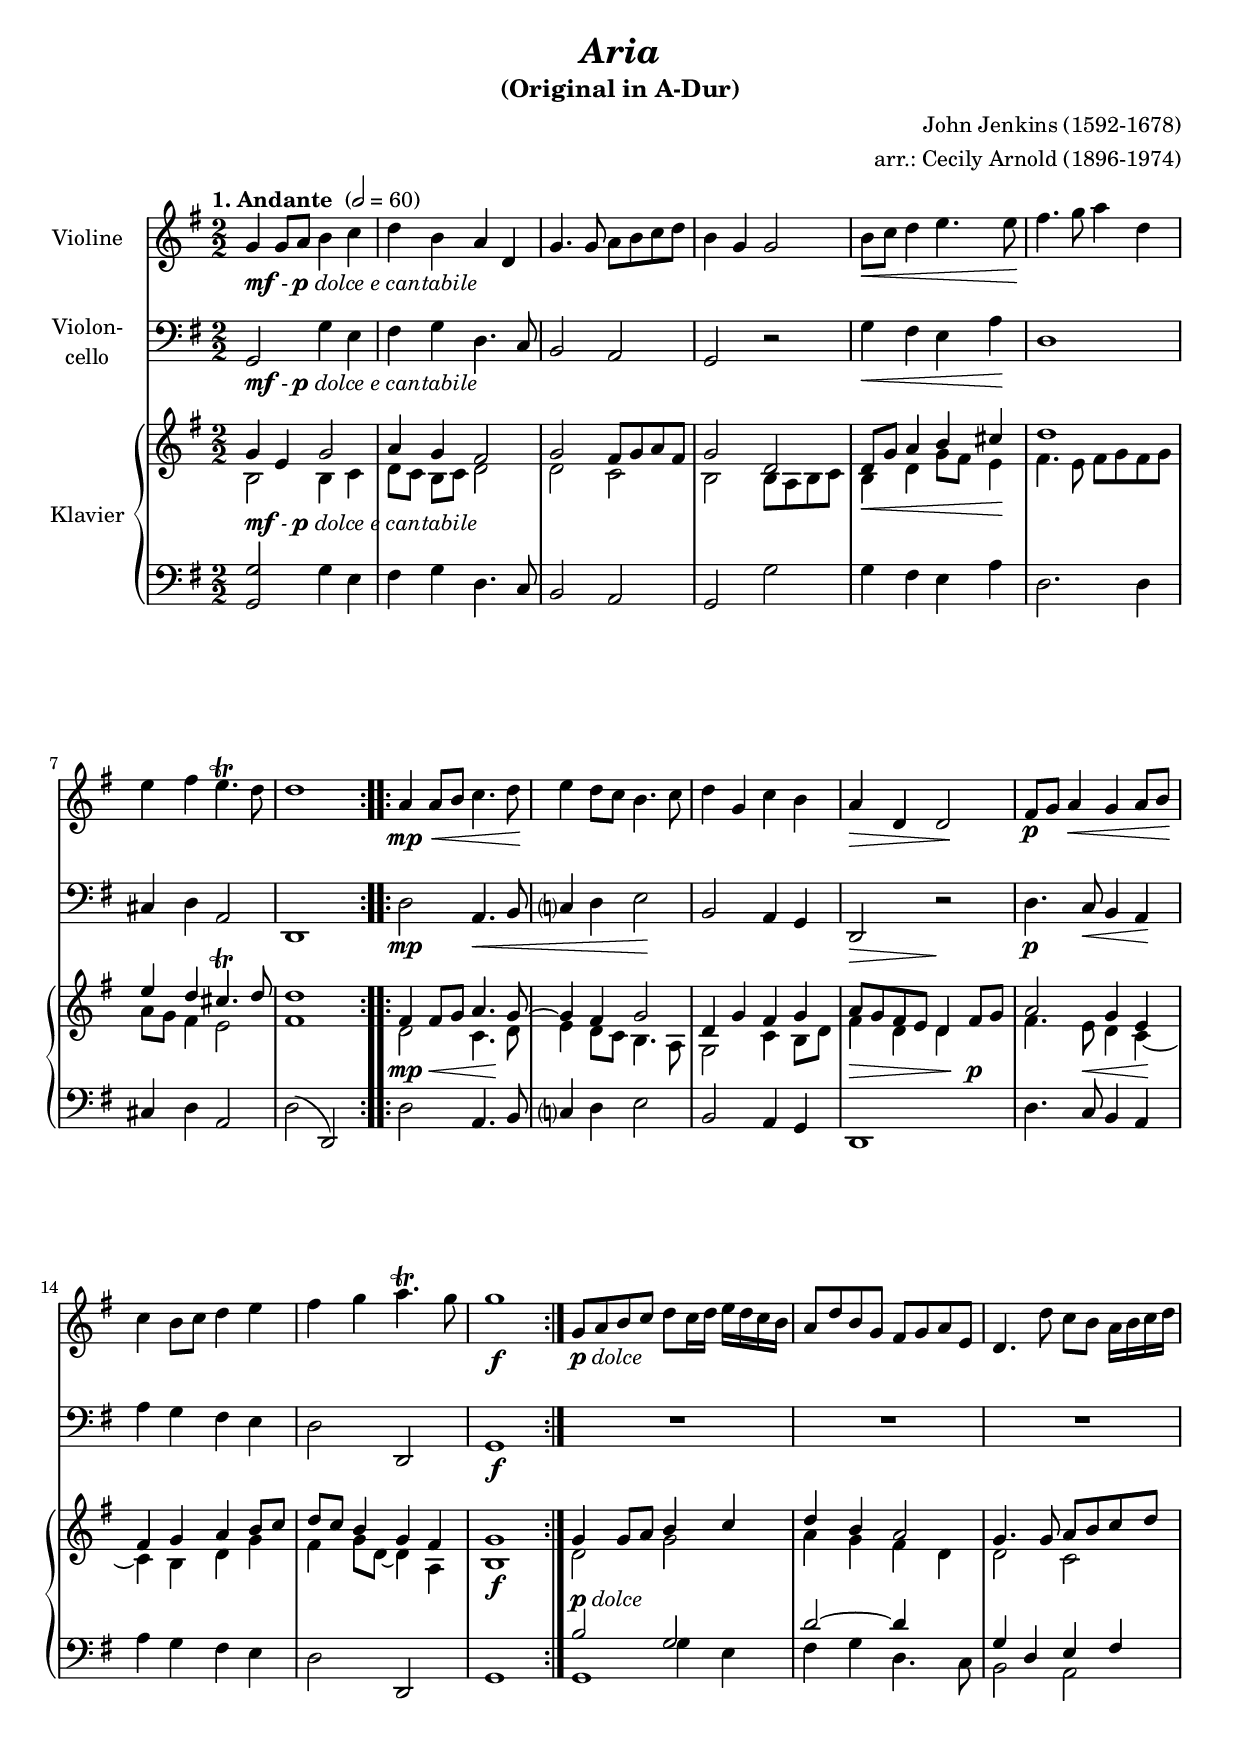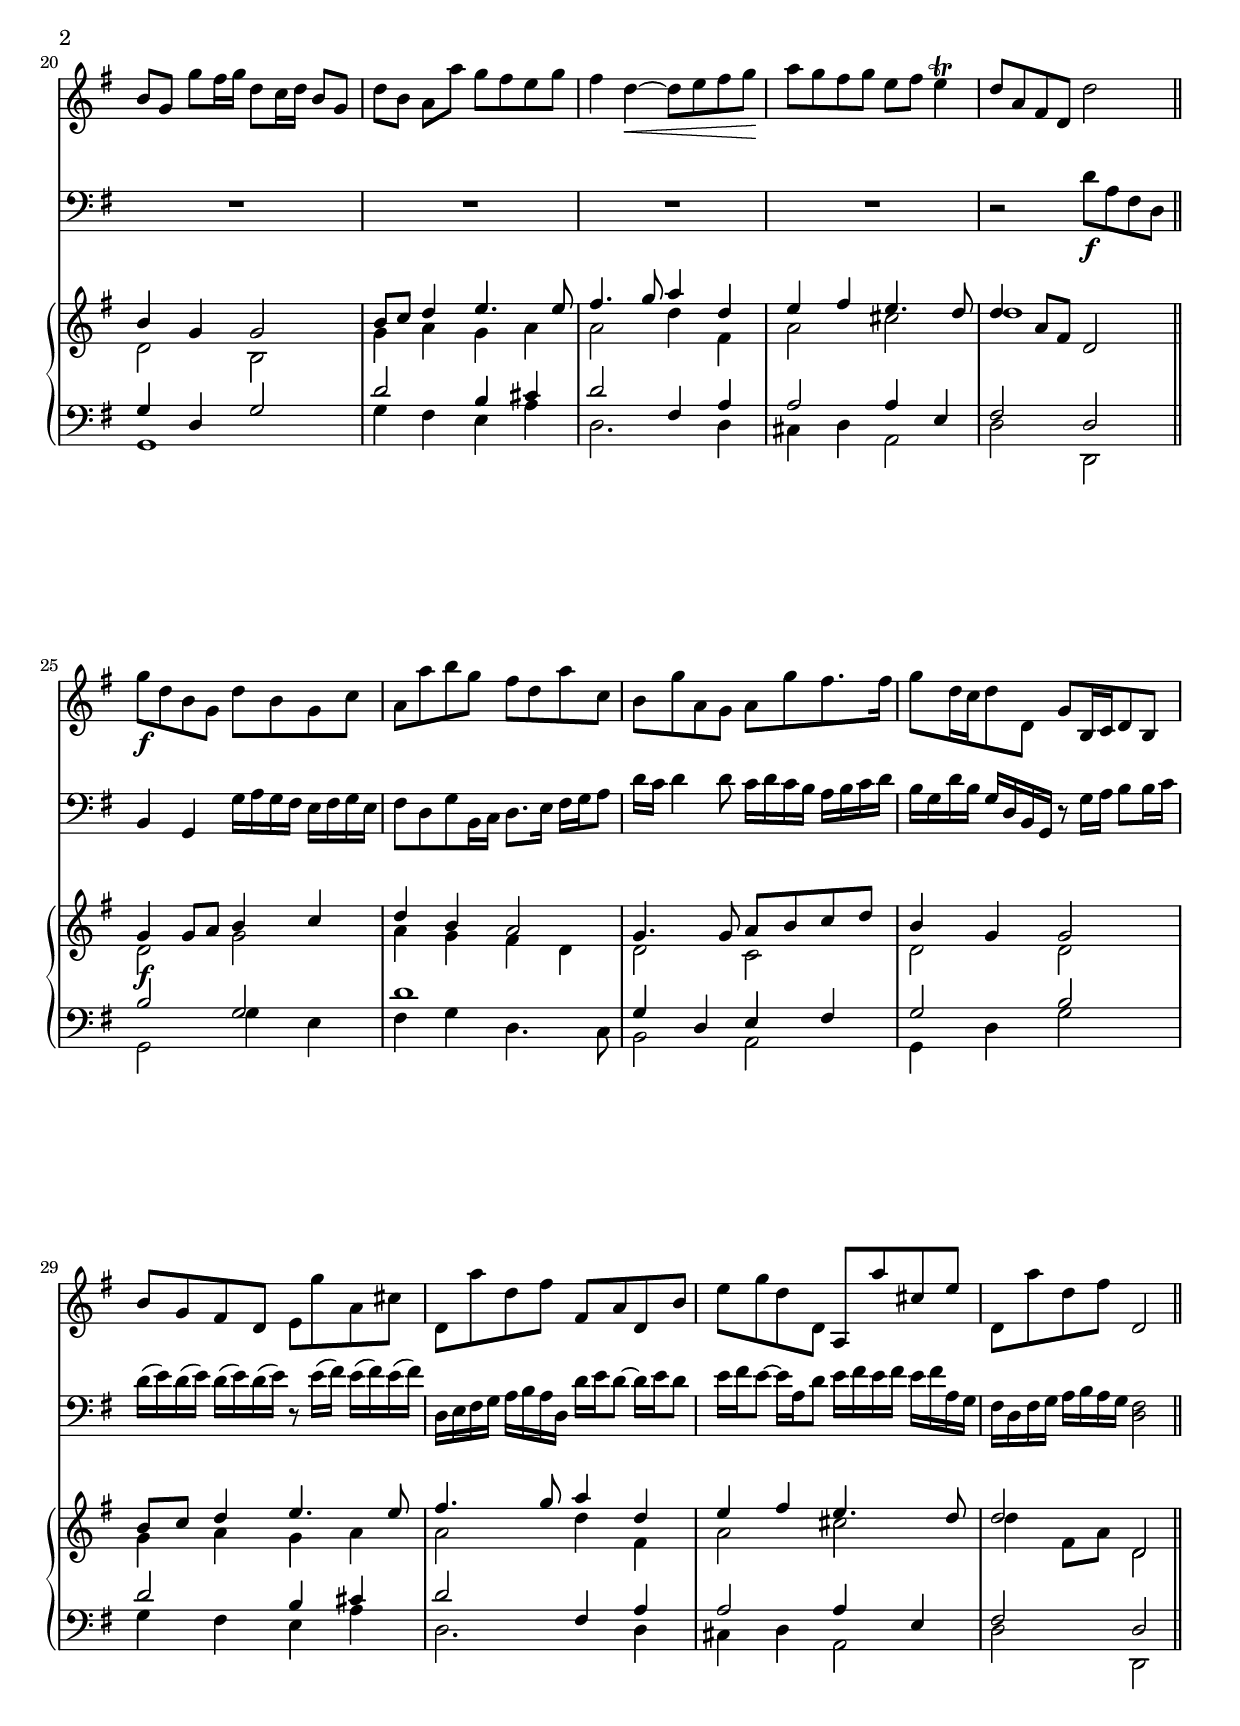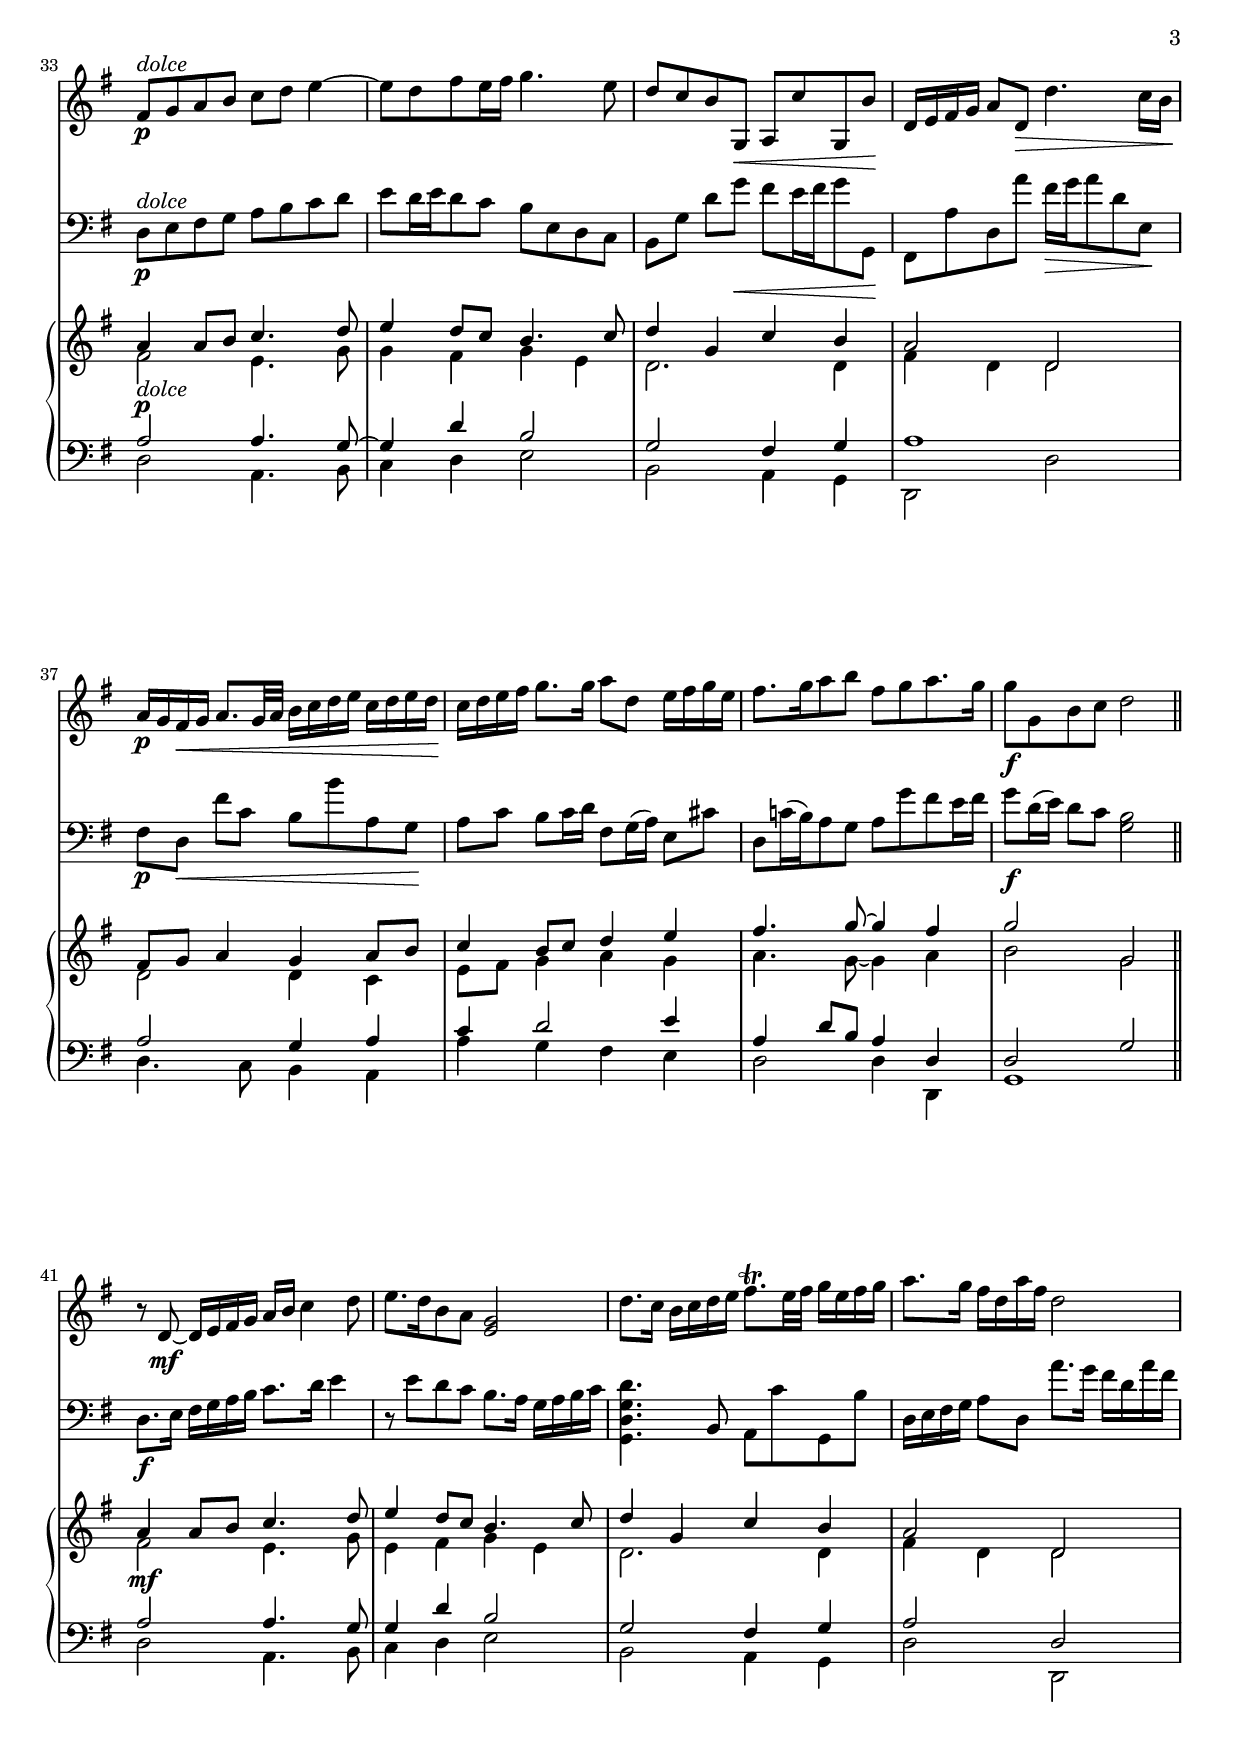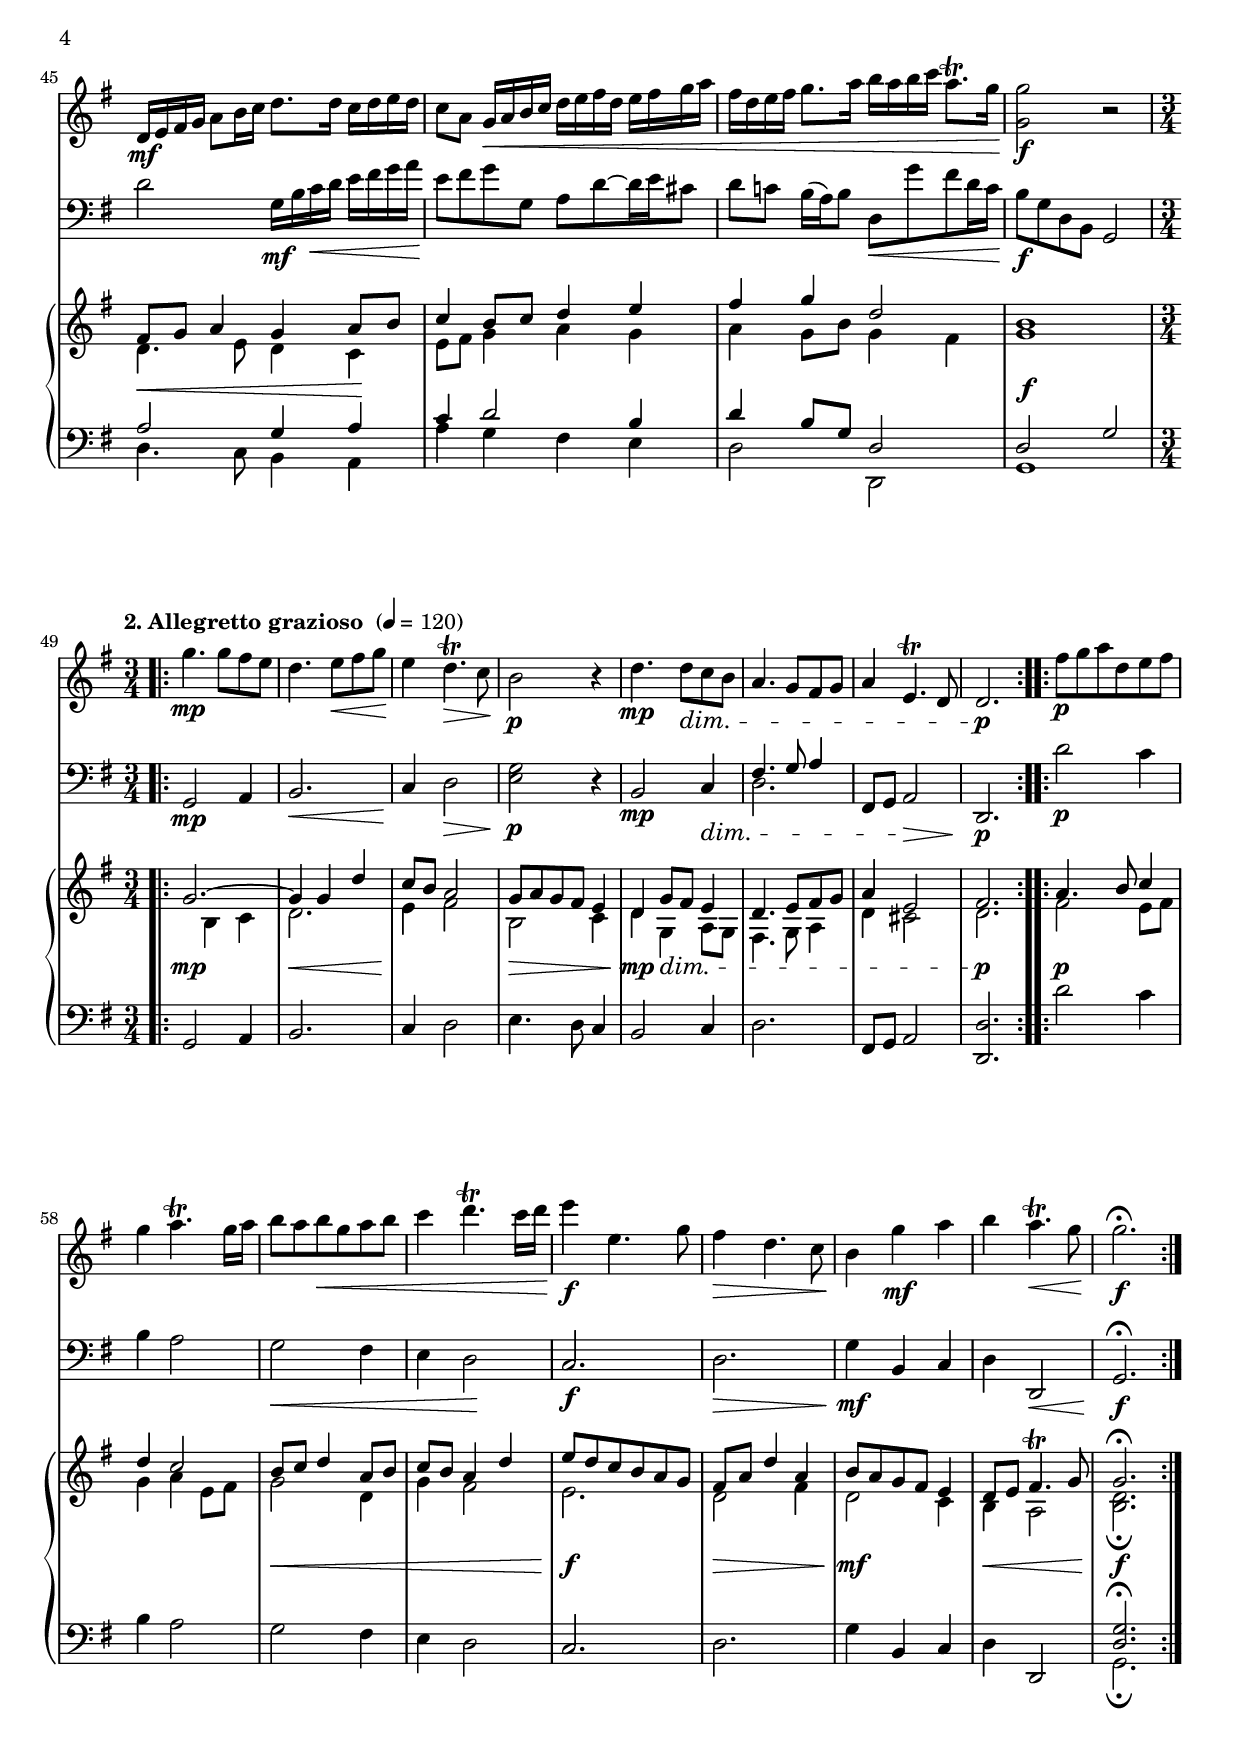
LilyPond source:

\version "2.18.2"
\include "deutsch.ly"

#(set-global-staff-size 19)

\header {
  title     = \markup \bold \italic "Aria"
  subtitle  = "(Original in A-Dur)"
  composer  = "John Jenkins (1592-1678)"
  arranger  = "arr.: Cecily Arnold (1896-1974)"
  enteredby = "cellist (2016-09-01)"
%  piece     = ""
}

voiceconsts = {
  \key a \major
  \numericTimeSignature
%  \compressFullBarRests
  \set tupletSpannerDuration = #(ly:make-moment 1 4)
  % Set default beaming for all staves
%  \set Timing.beamExceptions = #'()
%  \set Timing.baseMoment     = #(ly:make-moment 1 4)
%  \set Timing.beatStructure  = #'(1 1 1)
}

mist = "string ensemble 1"
miba = "bassoon"
%mist = "trumpet"
%miba = "trombone"
%mikl = "acoustic grand"
mikl = "harpsichord"

dolce = \markup \italic "dolce"
mfpdc = \markup { \dynamic mf "-" \dynamic p \italic "dolce e cantabile" }
pdol  = \markup { \dynamic p \italic "dolce" }

introa = { \tempo "1. Andante "             2=60  \time 2/2 }
introb = { \tempo "2. Allegretto grazioso " 4=120 \time 3/4 }

va = \relative c'' {
  \voiceconsts
  \clef "treble"

  \introa
  \repeat volta 2 {
    a4_\mfpdc a8 h cis4 d
    e cis h e,
    a4. a8 h cis d e
    cis4 a a2
    cis8\< d e4 fis4. fis8\!
    gis4. a8 h4 e,

    fis gis fis4.\trill e8
    e1
  }

  \repeat volta 2 {
    h4\mp\< h8 cis d4. e8\!
    fis4 e8 d cis4. d8
    e4 a, d cis
    h\> e, e2\!

    gis8\p a h4\< a h8 cis\!
    d4 cis8 d e4 fis
    gis a h4.\trill a8
    a1\f
  }
  a,8_\pdol h cis d e d16 e fis[ e d cis]
  h8 e cis a gis a h fis

  e4. e'8 d[ cis] h16 cis d e
  cis8 a a'[ gis16 a] e8 d16 e cis8[ a]
  e' cis h[ h'] a gis fis a
  gis4 e~\< e8 fis gis a\!
  h a gis a fis gis fis4\trill
  e8 h gis e e'2 \bar "||"

  a8\f e cis a e' cis a d
  h h' cis a gis e h' d,
  cis a' h, a h a' gis8. gis16
  a8 e16 d e8 e, a cis,16 d e8 cis

  cis' a gis e fis a' h, dis
  e, h'' e, gis gis, h e, cis'
  fis a e e, h h'' dis, fis
  e, h'' e, gis e,2 \bar "||"

  gis8^\dolce\p a h cis d e fis4~
  fis8 e gis fis16 gis a4. fis8
  e d cis a,\< h d' a, cis'\!
  e,16 fis gis a h8[ e,]\> e'4. d16 cis\!
  h\p a gis\< a h8. a32 h cis16[ d e fis] d e fis e\!

  d e fis gis a8.[ a16] h8 e, fis16[ gis a fis]
  gis8. a16 h8 cis gis a h8. a16
  a8\f a, cis d e2 \bar "||"
  r8 e,~\mf e16[ fis gis a] h cis d4 e8

  fis8. e16 cis8 h <fis a>2
  e'8. d16 cis[ d e fis] gis8.\trill fis32 gis a16[ fis gis a]
  h8. a16 gis[ e h' gis] e2
  e,16\mf fis gis a h8[ cis16 d] e8. e16 d[ e fis e]

  d8 h a16[\< h cis d] e fis gis e fis[ gis a h]
  gis e fis gis a8.[ h16] cis h cis d h8.[\trill a16]\!
  <a, a'>2\f r2

  \introb
  \repeat volta 2 {
    a'4.\mp a8 gis fis
    e4. fis8\< gis a\!

    fis4 e4.\trill\> d8\!
    cis2\p r4
    e4.\mp e8\dim d cis
    h4. a8 gis a
    h4 fis4.\trill e8
    e2.\p
  }
  \repeat volta 2 {
    gis'8\p a h e, fis gis
    a4 h4.\trill a16 h

    cis8 h cis\< a h cis
    d4 e4.\trill d16 e\!
    fis4\f fis,4. a8
    gis4\> e4. d8
    cis4\! a'\mf h
    cis h4.\trill\< a8\!
    a2.\fermata\f
  }
}

vb = \relative c {
  \voiceconsts
  \clef "bass"

  \introa
  \repeat volta 2 {
    a2_\mfpdc a'4 fis
    gis a e4. d8
    cis2 h
    a r
    a'4\< gis fis h\!
    e,1

    dis4 e h2
    e,1
  }

  \repeat volta 2 {
    e'2\mp h4.\< cis8
    d?4 e fis2\!
    cis h4 a
    e2\> r\!

    e'4.\p d8\< cis4 h\!
    h' a gis fis
    e2 e,
    a1\f
  }
  R1*7
  r2 e''8\f h gis e \bar "||"

  cis4 a a'16 h a gis fis[ gis a fis]
  gis8 e a cis,16 d e8. fis16 gis[ a h8]
  e16 d e4 e8 d16 e d cis h[ cis d e]
  cis a e' cis a[ e cis a] r8 a'16 h cis8[ cis16 d]

  e( fis) e( fis) e[( fis) e( fis)] r8 fis16( gis) fis[( gis) fis( gis)]
  e, fis gis a h[ cis h e,] e' fis e8~ e16[ fis e8]
  fis16 gis fis8~ fis16[ h, e8] fis16 gis fis gis fis[ gis h, a]
  gis e gis a h[ cis h a] <e gis>2 \bar "||"

  e8^\dolce\p fis gis a h cis d e
  fis e16 fis e8 d cis fis, e d
  cis a' e'[ a]\< gis fis16 gis a8 a,,\!
  gis h' e, h'' gis16\> a h8 e, fis,\!
  gis\p e\< gis'[ d] cis cis' h, a\!

  h d cis[ d16 e] gis,8 a16( h) fis8[ dis']
  e, d'!16( cis) h8 a h a' gis fis16 gis
  a8\f e16( fis) e8[ d] <a cis>2 \bar "||"
  e8.\f fis16 gis[ a h cis] d8. e16 fis4

  r8 fis e d cis8. h16 a[ h cis d]
  <a, e' a e'>4. cis8 h d' a, cis'
  e,16 fis gis a h8[ e,] h''8. a16 gis[ e h' gis]
  e2 a,16\mf cis d\< e fis[ gis a h]\!

  fis8 gis a a, h[ e~ e16 fis dis8]
  e d! cis16[( h) cis8] e,[\< a' gis e16 d]\!
  cis8\f a e cis a2
  
  \introb
  \repeat volta 2 {
    a\mp h4
    cis2.\<

    d4\! e2\>
    <fis a>\!\p r4
    cis2\mp d4\dim
    << { gis4. a8 h4 } \\ e,2. >>
    gis,8 a h2\>
    e,2.\!\p
  }
  \repeat volta 2 {
    e''2\p d4
    cis h2

    a\< gis4
    fis e2\!
    d2.\f
    e\>
    a4\!\mf cis, d
    e e,2\<
    a2.\!\fermata\f
  }
}

vc = \relative c'' {
  \voiceconsts
  \clef "treble"

  \introa
  \repeat volta 2 {
    a4 fis a2
    h4 a gis2
    a gis8 a h gis
    a2 e
    e8 a h4 cis dis
    e1

    fis4 e dis4.\trill e8
    e1
  }

  \repeat volta 2 {
    gis,4 gis8 a h4. a8~
    a4 gis a2
    e4 a gis a
    h8 a gis fis e4 gis8 a

    h2 a4 fis
    gis a h cis8 d
    e d cis4 a gis
    a1
  }
  a4 a8 h cis4 d
  e cis h2

  a4. a8 h cis d e
  cis4 a a2
  cis8 d e4 fis4. fis8
  gis4. a8 h4 e,
  fis gis fis4. e8
  e4 h8 gis e2 \bar "||"

  a4 a8 h cis4 d
  e cis h2
  a4. a8 h cis d e
  cis4 a a2

  cis8 d e4 fis4. fis8
  gis4. a8 h4 e,
  fis gis fis4. e8
  e2 e, \bar "||"

  h'4 h8 cis d4. e8
  fis4 e8 d cis4. d8
  e4 a, d cis
  h2 e,
  gis8 a h4 a h8 cis

  d4 cis8 d e4 fis
  gis4. a8~ a4 gis
  a2 a, \bar "||"
  h4 h8 cis d4. e8

  fis4 e8 d cis4. d8
  e4 a, d cis
  h2 e,
  gis8 a h4 a h8 cis

  d4 cis8 d e4 fis
  gis a e2
  cis1
  
  \introb
  \repeat volta 2 {
    a2.~
    a4 a e'

    d8 cis h2
    a8 h a gis fis4
    e a8 gis fis4
    e4. fis8 gis a
    h4 fis2
    gis2.
  }
  \repeat volta 2 {
    h4. cis8 d4
    e4 d2

    cis8 d e4 h8 cis
    d cis h4 e
    fis8 e d cis h a
    gis h e4 h
    cis8 h a gis fis4
    e8 fis gis4.\trill a8
    a2.\fermata
  }
}

vd = \relative c' {
  \voiceconsts
  \clef "treble"

  \introa
  \repeat volta 2 {
    cis2 cis4 d
    e8 d cis[ d] e2
    e d
    cis cis8 h cis d
    cis4 e a8 gis fis4
    gis4. fis8 gis a gis a

    h a gis4 fis2
    gis1
  }

  \repeat volta 2 {
    e2 d4. e8
    fis4 e8 d cis4. h8
    a2 d4 cis8 e
    gis4 e e s

    gis4. fis8 e4 d~
    d cis e a
    gis a8 e~ e4 h
    cis1
  }

  e2 a
  h4 a gis e

  e2 d
  e cis
  a'4 h a h
  h2 e4 gis,
  h2 dis
  e1 \bar "||"

  e,2 a
  h4 a gis e
  e2 d
  e e

  a4 h a h
  h2 e4 gis,
  h2 dis e4 gis,8 h e,2 \bar "||"

  gis2 fis4. a8
  a4 gis a fis
  e2. e4
  gis e e2
  e e4 d

  fis8 gis a4 h a
  h4. a8~ a4 h
  cis2 a \bar "||"
  gis fis4. a8

  fis4 gis a fis
  e2. e4
  gis e e2
  e4. fis8 e4 d

  fis8 gis a4 h a
  h a8 cis a4 gis
  a1
  
  \introb
  \repeat volta 2 {
    s4 cis, d
    e2.

    fis4 gis2
    cis, d4
    e a, h8 a
    gis4. a8 h4
    e dis2
    e2.
  }
  \repeat volta 2 {
    gis2 fis8 gis
    a4 h fis8 gis

    a2 e4
    a gis2
    fis2.
    e2 gis4
    e2 d4
    cis h2
    <cis e>2.\fermata
  }
}

ve = \relative c {
  \voiceconsts
  \clef "bass"

  \introa
  \repeat volta 2 {
    <a a'>2 a'4 fis
    gis a e4. d8
    cis2 h
    a a'
    a4 gis fis h
    e,2. e4

    dis e h2
    e( e,)
  }

  \repeat volta 2 {
    e' h4. cis8
    d?4 e fis2
    cis h4 a
    e1

    e'4. d8 cis4 h
    h' a gis fis
    e2 e,
    a1
  }
  << { cis'2 << a \\ { a4 fis } >> } \\ { a,1 } >>
  << { e''2~ e4 s } \\ { gis, a e4. d8 } >>
  
  << { a'4 e fis gis } \\ { cis,2 h } >>
  << { a'4 e a2 } \\ a,1 >>
  << { e''2 cis4 dis } \\ { a gis fis h } >>
  << { e2 gis,4 h } \\ { e,2. e4 } >>
  << { h'2 h4 fis } \\ { dis e h2 } >>
  << { gis' e } \\ { e e, } >> \bar "||"
  
  << { cis'' a } \\ { a, a'4 fis } >>
  << e'1 \\ { gis,4 a e4. d8 } >>
  << { a'4 e fis gis } \\ { cis,2 h } >>
  << { a' cis } \\ { a,4 e' a2 } >>
  
  << { e' cis4 dis } \\ { a gis fis h } >>
  << { e2 gis,4 h } \\ { e,2. e4 } >>
  << { h'2 h4 fis } \\ { dis e h2 } >>
  << { gis' e } \\ { e e, } >> \bar "||"
  
  << {
    h'' h4. a8~
    a4 e' cis2
  } \\ {
    e, h4. cis8
    d4 e fis2
  } >>
  << { a gis4 a } \\ { cis,2 h4 a } >>
  << h'1\\ { e,,2 e' } >>
  << { h' a4 h } \\ { e,4. d8 cis4 h } >>
  
  << { d' e2 fis4 } \\ { h, a gis fis } >>
  << { h e8 cis h4 e, } \\ { e2 e4 e, } >>
  << { e'2 a } \\ a,1 >> \bar "||"
  << { h'2 h4. a8 } \\ { e2 h4. cis8 } >>
  
  << { a'4 e' cis2 } \\ { d,4 e fis2 } >>
  << { a gis4 a } \\ { cis,2 h4 a } >>
  << { h'2 e, } \\ { e e, } >>
  << { h'' a4 h } \\ { e,4. d8 cis4 h } >>
  
  << { d' e2 cis4 } \\ { h a gis fis } >>
  << { e' cis8 a e2 } \\ { e e, } >>
  << { e' a } \\ a,1 >>
  
  \introb
  \repeat volta 2 {
    a2 h4
    cis2.

    d4 e2
    fis4. e8 d4
    cis2 d4
    e2.
    gis,8 a h2
    <e, e'>2.
  }
  \repeat volta 2 {
    e''2 d4
    cis h2

    a gis4
    fis e2
    d2.
    e
    a4 cis, d
    e e,2
    << <e' a>2.\fermata \\ a,\fermata >>
  }
}

dy = {
  s1*4_\mfpdc
  s2.\< s4\!
  s1*3
  s4\mp s2\< s4\!
  s1*2
  s2\> s4\! s\p
  s4. s8\< s4 s\!
  s1*2
  s1\f
  s1*8_\pdol
  s1*8\f
  s1*8^\dolce\p
  s1*4\mf
  s2.\< s4\!

  s1*2
  s1\f
  s2.\mp
  s\<
  s\!
  s\>
  s4\!\mp s2\dim
  s2.*2
  s2.\p
  s2.*2\p
  s2.*2\<
  s2.\f
  s\>
  s\mf
  s\<
  s\!\f
}


music = <<
      \new Staff {
        \set Staff.midiInstrument = \mist
        \set Staff.instrumentName = \markup \center-column { "Violine" }
        \transpose a g { \va }
      }

      \new Staff {
        \set Staff.midiInstrument = \miba
        \set Staff.instrumentName = \markup \center-column { "Violon-" "cello" }
        \transpose a g { \vb }
      }

      \new PianoStaff <<
        \set PianoStaff.instrumentName = \markup \center-column { "Klavier" }
        \set PianoStaff.midiInstrument = \mikl
        \new Staff {
          \transpose a g { << \vc \\ \vd >> }
        }

        \new Dynamics \dy

        \new Staff {
          \transpose a g { \ve }
        }
        >>
>>

\book {
  \score {
   \music
    \layout {}
  }

  \score {
    \unfoldRepeats \music

    \midi {
      \context {
        \Score
      }
    }
  }
}
